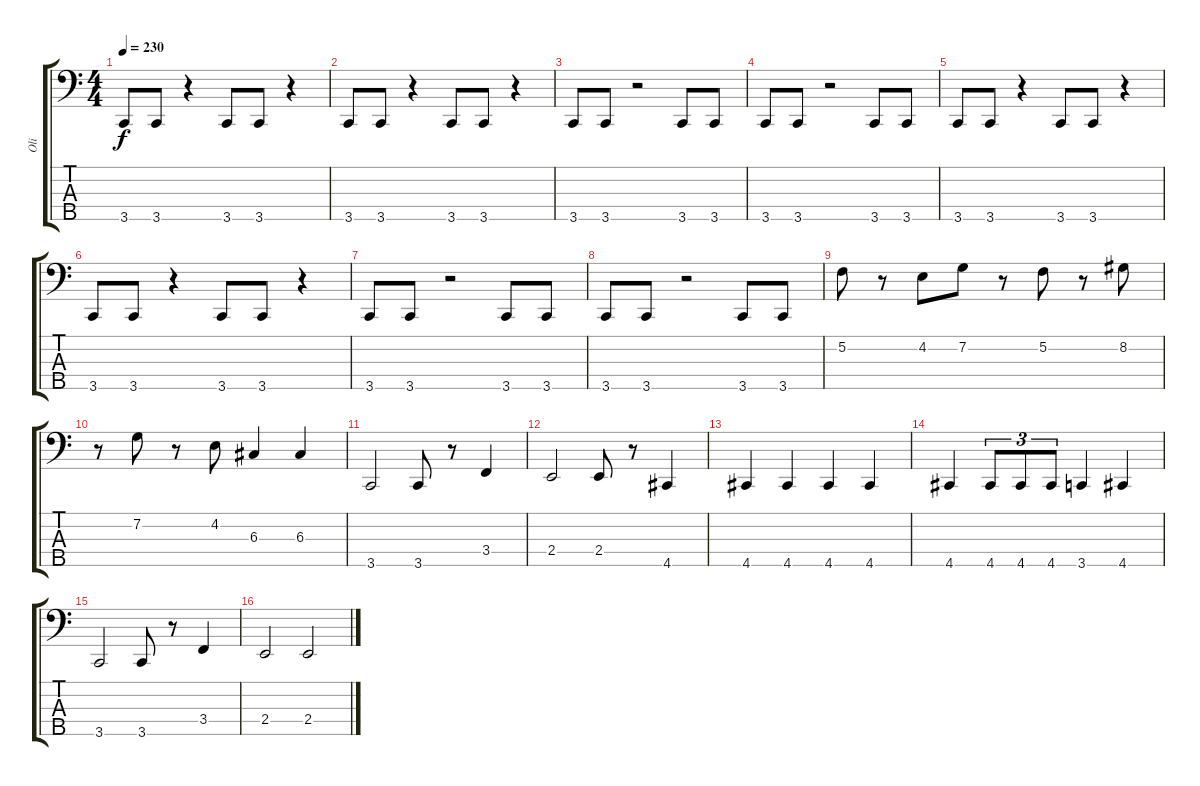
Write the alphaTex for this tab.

\track ("Oli" "Oli") {solo instrument electricbasspick}
\staff {score tabs}
\tuning (F2 C2 G1 D1 A0) {hide}
\ts (4 4)
\tempo 230
\clef f4
\ks c
3.5.8{dy f} 3.5.8 r.4 3.5.8 3.5.8 r.4 |
3.5.8 3.5.8 r.4 3.5.8 3.5.8 r.4 |
3.5.8 3.5.8 r.2 3.5.8 3.5.8 |
3.5.8 3.5.8 r.2 3.5.8 3.5.8 |
3.5.8 3.5.8 r.4 3.5.8 3.5.8 r.4 |
3.5.8 3.5.8 r.4 3.5.8 3.5.8 r.4 |
3.5.8 3.5.8 r.2 3.5.8 3.5.8 |
3.5.8 3.5.8 r.2 3.5.8 3.5.8 |
5.2.8 r.8 4.2.8 7.2.8 r.8 5.2.8 r.8 8.2.8 |
r.8 7.2.8 r.8 4.2.8 6.3.4 6.3.4 |
3.5.2 3.5.8 r.8 3.4.4 |
2.4.2 2.4.8 r.8 4.5.4 |
4.5.4 4.5.4 4.5.4 4.5.4 |
4.5.4 4.5.8{tu (3 2)} 4.5.8{tu (3 2)} 4.5.8{tu (3 2)} 3.5.4 4.5.4 |
3.5.2 3.5.8 r.8 3.4.4 |
2.4.2 2.4.2
